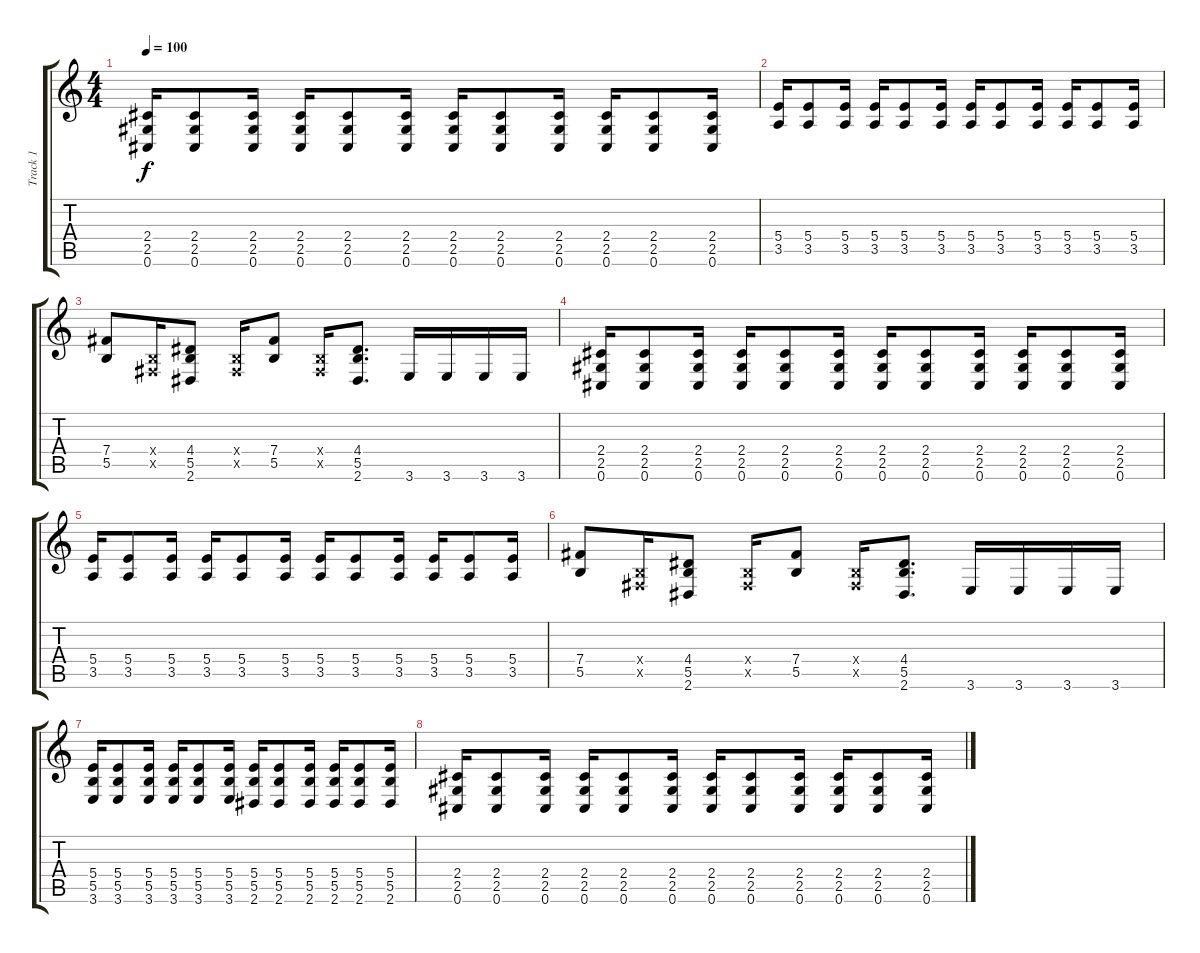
\track ("Track 1" "Track 1") {instrument distortionguitar}
\staff {score tabs}
\tuning (Db4 Ab3 E3 B2 Gb2 Db2) {hide}
\ts (4 4)
\tempo 100
\clef g2
\ks c
(2.4 2.5 0.6).16{dy f} (2.4 2.5 0.6).8 (2.4 2.5 0.6).16 (2.4 2.5 0.6).16 (2.4 2.5 0.6).8 (2.4 2.5 0.6).16 (2.4 2.5 0.6).16 (2.4 2.5 0.6).8 (2.4 2.5 0.6).16 (2.4 2.5 0.6).16 (2.4 2.5 0.6).8 (2.4 2.5 0.6).16 |
(5.4 3.5).16 (5.4 3.5).8 (5.4 3.5).16 (5.4 3.5).16 (5.4 3.5).8 (5.4 3.5).16 (5.4 3.5).16 (5.4 3.5).8 (5.4 3.5).16 (5.4 3.5).16 (5.4 3.5).8 (5.4 3.5).16 |
(7.4 5.5).8 (0.4{x} 0.5{x}).16 (4.4 5.5 2.6).8 (0.4{x} 0.5{x}).16 (7.4 5.5).8 (0.4{x} 0.5{x}).16 (4.4 5.5 2.6).8{d} 3.6.16 3.6.16 3.6.16 3.6.16 |
(2.4 2.5 0.6).16 (2.4 2.5 0.6).8 (2.4 2.5 0.6).16 (2.4 2.5 0.6).16 (2.4 2.5 0.6).8 (2.4 2.5 0.6).16 (2.4 2.5 0.6).16 (2.4 2.5 0.6).8 (2.4 2.5 0.6).16 (2.4 2.5 0.6).16 (2.4 2.5 0.6).8 (2.4 2.5 0.6).16 |
(5.4 3.5).16 (5.4 3.5).8 (5.4 3.5).16 (5.4 3.5).16 (5.4 3.5).8 (5.4 3.5).16 (5.4 3.5).16 (5.4 3.5).8 (5.4 3.5).16 (5.4 3.5).16 (5.4 3.5).8 (5.4 3.5).16 |
(7.4 5.5).8 (0.4{x} 0.5{x}).16 (4.4 5.5 2.6).8 (0.4{x} 0.5{x}).16 (7.4 5.5).8 (0.4{x} 0.5{x}).16 (4.4 5.5 2.6).8{d} 3.6.16 3.6.16 3.6.16 3.6.16 |
(5.4 5.5 3.6).16 (5.4 5.5 3.6).8 (5.4 5.5 3.6).16 (5.4 5.5 3.6).16 (5.4 5.5 3.6).8 (5.4 5.5 3.6).16 (5.4 5.5 2.6).16 (5.4 5.5 2.6).8 (5.4 5.5 2.6).16 (5.4 5.5 2.6).16 (5.4 5.5 2.6).8 (5.4 5.5 2.6).16 |
(2.4 2.5 0.6).16 (2.4 2.5 0.6).8 (2.4 2.5 0.6).16 (2.4 2.5 0.6).16 (2.4 2.5 0.6).8 (2.4 2.5 0.6).16 (2.4 2.5 0.6).16 (2.4 2.5 0.6).8 (2.4 2.5 0.6).16 (2.4 2.5 0.6).16 (2.4 2.5 0.6).8 (2.4 2.5 0.6).16
